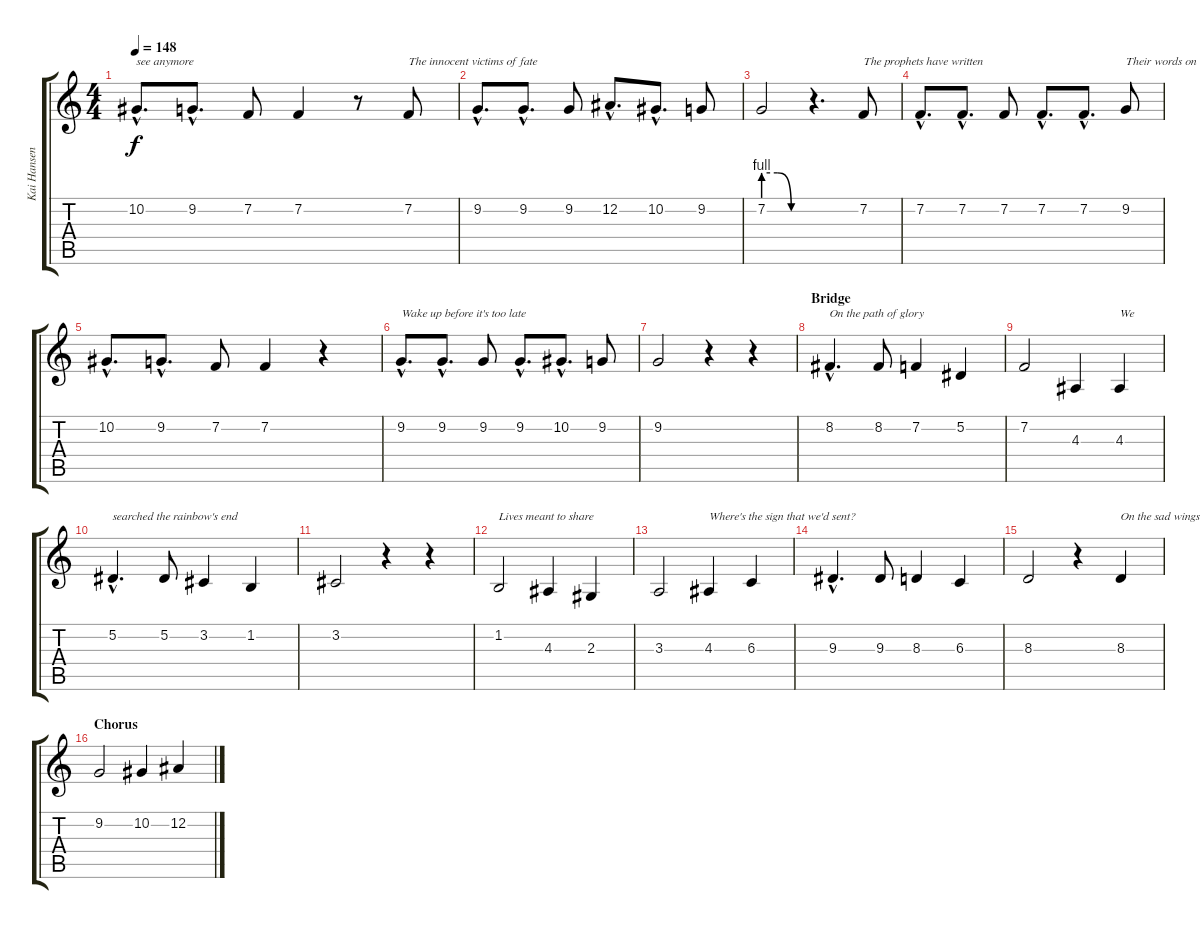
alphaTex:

\track ("Kai Hansen<Vocal>" "Kai Hansen") {instrument lead5charang}
\staff {score tabs}
\tuning (Eb4 Bb3 Gb3 Db3 Ab2 Eb2) {hide}
\ts (4 4)
\tempo 148
\clef g2
\ks c
10.2{hac}.8{d txt "see anymore" dy f} 9.2{hac}.8{d} 7.2.8 7.2.4 r.8 7.2.8{txt "The innocent victims of fate"} |
9.2{hac}.8{d} 9.2{hac}.8{d} 9.2.8 12.2{hac}.8{d} 10.2{hac}.8{d} 9.2.8 |
7.2{be (custom 0 4 20 4 40 0 60 0)}.2 r.4{d} 7.2.8{txt "The prophets have written"} |
7.2{hac}.8{d} 7.2{hac}.8{d} 7.2.8 7.2{hac}.8{d} 7.2{hac}.8{d} 9.2.8{txt "Their words on the wall"} |
10.2{hac}.8{d} 9.2{hac}.8{d} 7.2.8 7.2.4 r.4 |
9.2{hac}.8{d txt "Wake up before it's too late"} 9.2{hac}.8{d} 9.2.8 9.2{hac}.8{d} 10.2{hac}.8{d} 9.2.8 |
9.2.2 r.4 r.4 |
\section ("" "Bridge")
8.2{hac}.4{d txt "On the path of glory"} 8.2.8 7.2.4 5.2.4 |
7.2.2 4.3.4 4.3.4{txt "We"} |
5.2{hac}.4{d txt "searched the rainbow's end"} 5.2.8 3.2.4 1.2.4 |
3.2.2 r.4 r.4 |
1.2.2{txt "Lives meant to share"} 4.3.4 2.3.4 |
3.3.2 4.3.4{txt "Where's the sign that we'd sent?"} 6.3.4 |
9.3{hac}.4{d} 9.3.8 8.3.4 6.3.4 |
8.3.2 r.4 8.3.4{txt "On the sad wings of destiny"} |
\section ("" "Chorus")
9.2.2 10.2.4 12.2.4
